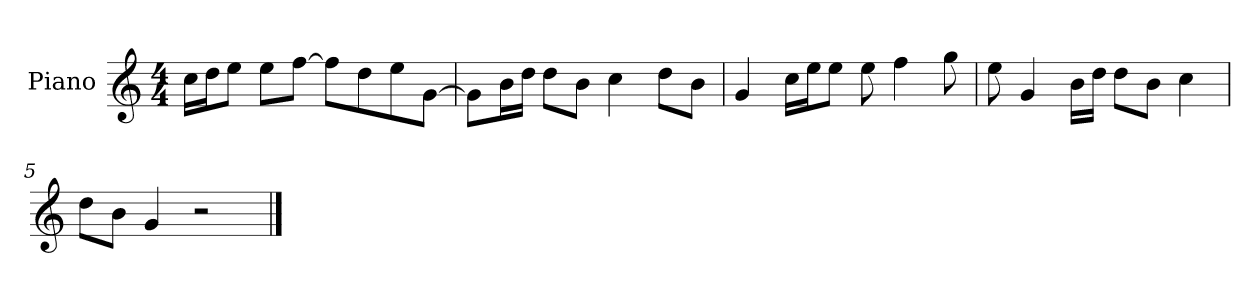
**kern
*part1
*staff1
*I"Piano
*I'P-no
*clefG2
*k[]
*M4/4
*MM90
=1
16cc\LL
16dd\J
8ee\J
8ee\L
[8ff\J
8ff\L]
8dd\
8ee\
[8g\J
=2
8g\L]
16b\L
16dd\JJ
8dd\L
8b\J
4cc\
8dd\L
8b\J
=3
4g/
16cc\LL
16ee\J
8ee\J
8ee\
4ff\
8gg\
=4
8ee\
4g/
16b\LL
16dd\JJ
8dd\L
8b\J
4cc\
=5
8dd\L
8b\J
4g/
2r
==
*-
